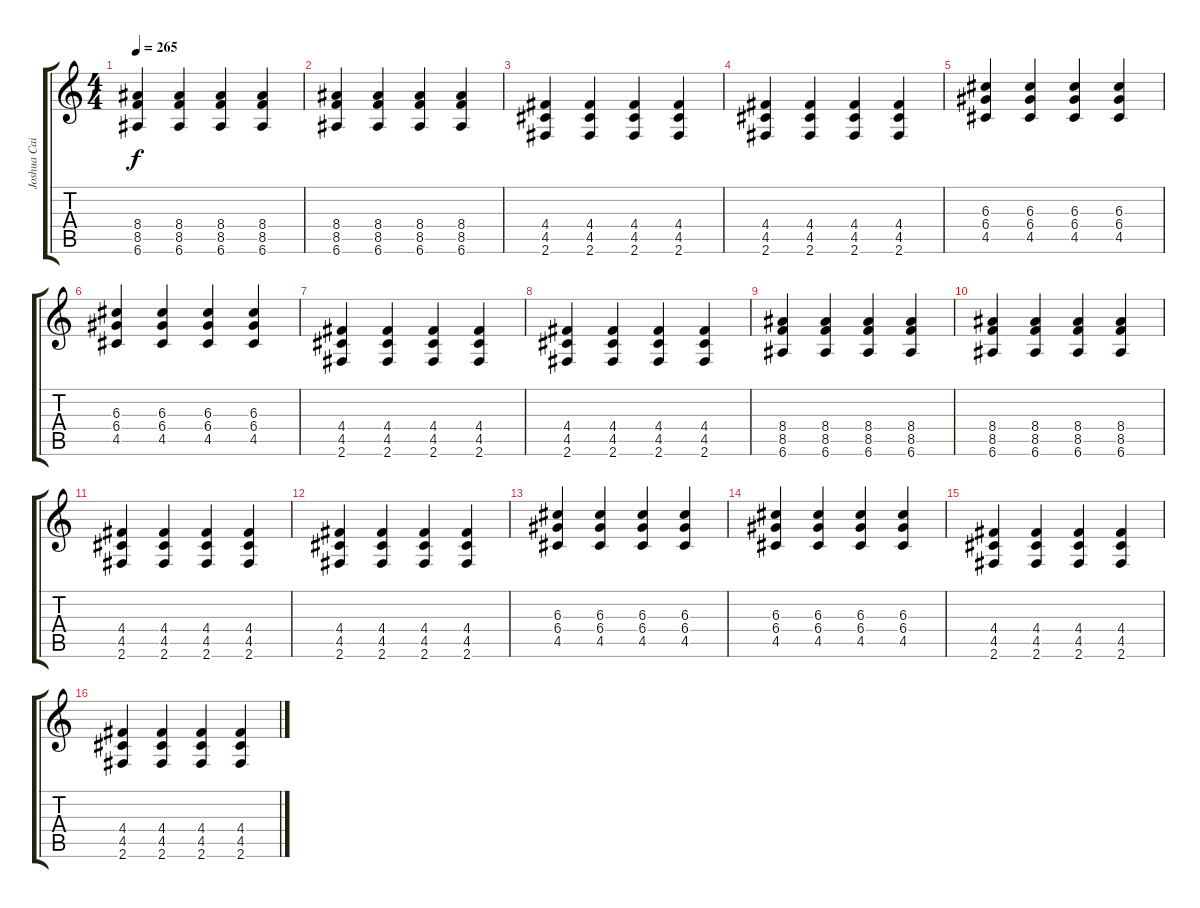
\track ("Joshua Cain Distortion" "Joshua Cai") {instrument overdrivenguitar}
\staff {score tabs}
\tuning (E4 B3 G3 D3 A2 E2) {hide}
\ts (4 4)
\tempo 265
\clef g2
\ks c
(8.4 8.5 6.6).4{dy f} (8.4 8.5 6.6).4 (8.4 8.5 6.6).4 (8.4 8.5 6.6).4 |
(8.4 8.5 6.6).4 (8.4 8.5 6.6).4 (8.4 8.5 6.6).4 (8.4 8.5 6.6).4 |
(4.4 4.5 2.6).4 (4.4 4.5 2.6).4 (4.4 4.5 2.6).4 (4.4 4.5 2.6).4 |
(4.4 4.5 2.6).4 (4.4 4.5 2.6).4 (4.4 4.5 2.6).4 (4.4 4.5 2.6).4 |
(6.3 6.4 4.5).4 (6.3 6.4 4.5).4 (6.3 6.4 4.5).4 (6.3 6.4 4.5).4 |
(6.3 6.4 4.5).4 (6.3 6.4 4.5).4 (6.3 6.4 4.5).4 (6.3 6.4 4.5).4 |
(4.4 4.5 2.6).4 (4.4 4.5 2.6).4 (4.4 4.5 2.6).4 (4.4 4.5 2.6).4 |
(4.4 4.5 2.6).4 (4.4 4.5 2.6).4 (4.4 4.5 2.6).4 (4.4 4.5 2.6).4 |
(8.4 8.5 6.6).4 (8.4 8.5 6.6).4 (8.4 8.5 6.6).4 (8.4 8.5 6.6).4 |
(8.4 8.5 6.6).4 (8.4 8.5 6.6).4 (8.4 8.5 6.6).4 (8.4 8.5 6.6).4 |
(4.4 4.5 2.6).4 (4.4 4.5 2.6).4 (4.4 4.5 2.6).4 (4.4 4.5 2.6).4 |
(4.4 4.5 2.6).4 (4.4 4.5 2.6).4 (4.4 4.5 2.6).4 (4.4 4.5 2.6).4 |
(6.3 6.4 4.5).4 (6.3 6.4 4.5).4 (6.3 6.4 4.5).4 (6.3 6.4 4.5).4 |
(6.3 6.4 4.5).4 (6.3 6.4 4.5).4 (6.3 6.4 4.5).4 (6.3 6.4 4.5).4 |
(4.4 4.5 2.6).4 (4.4 4.5 2.6).4 (4.4 4.5 2.6).4 (4.4 4.5 2.6).4 |
(4.4 4.5 2.6).4 (4.4 4.5 2.6).4 (4.4 4.5 2.6).4 (4.4 4.5 2.6).4
